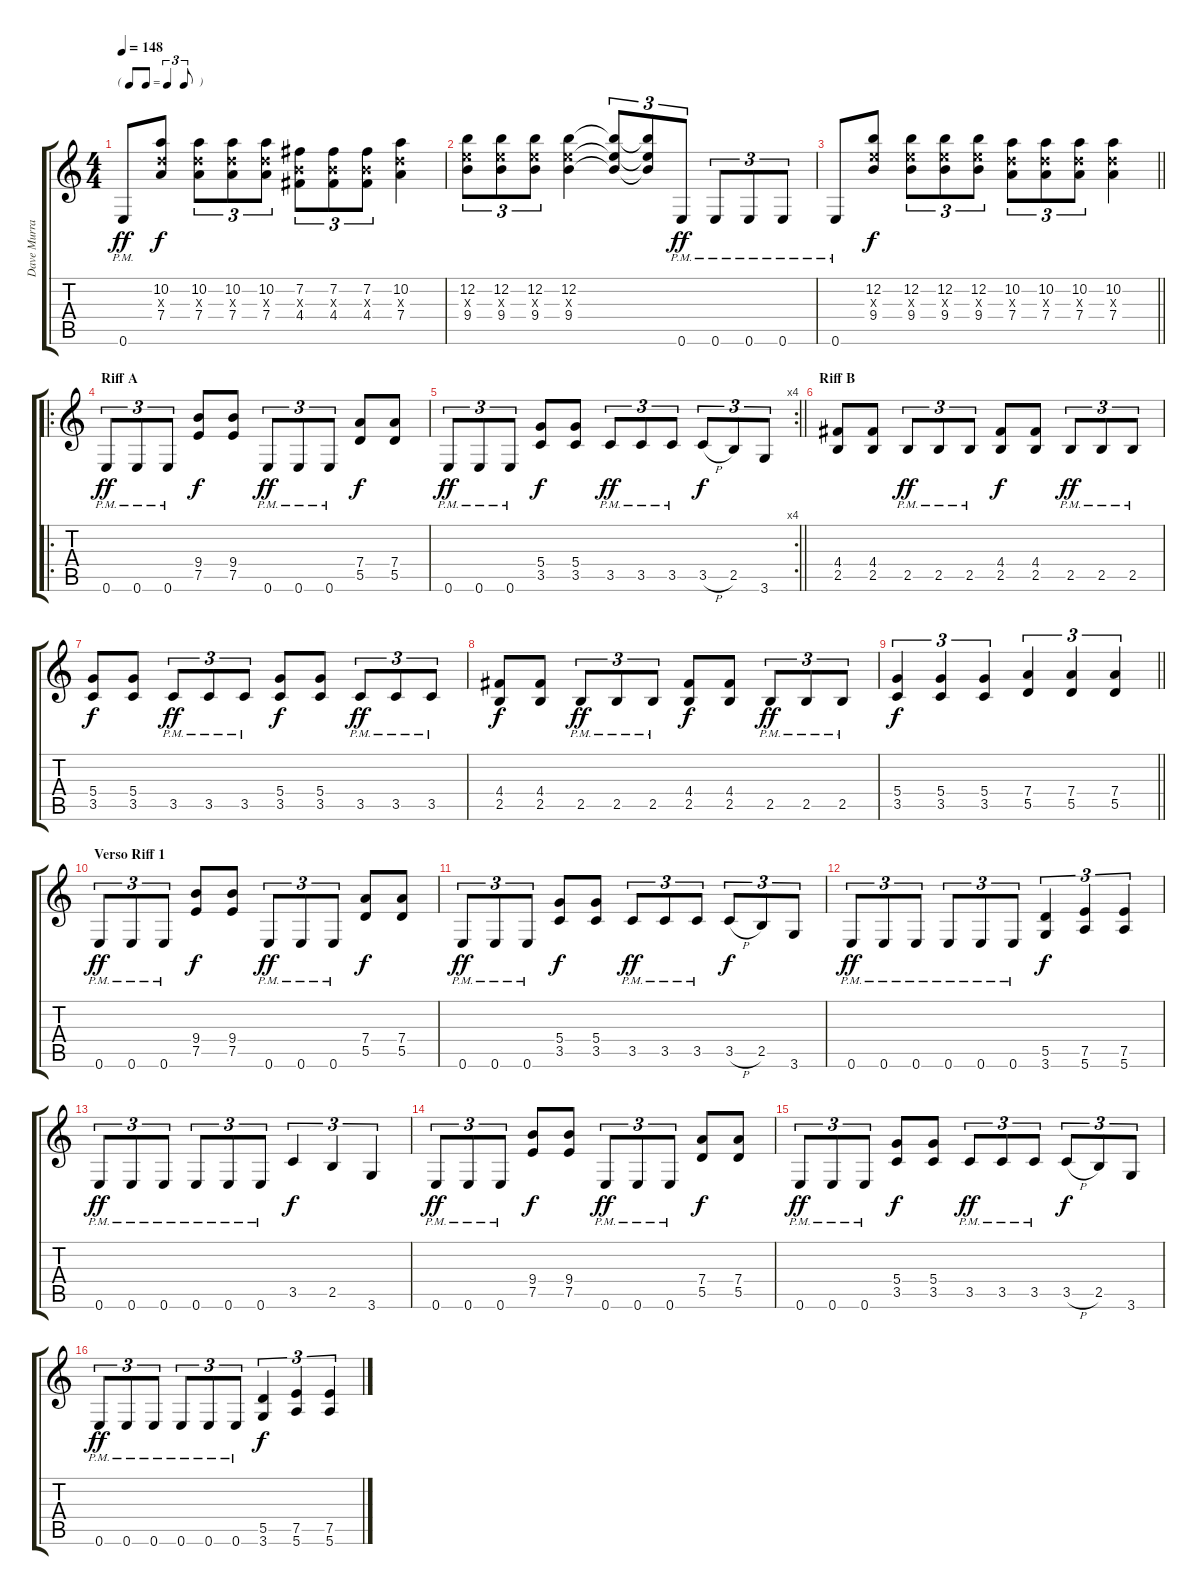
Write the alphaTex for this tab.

\track ("Dave Murray" "Dave Murra") {instrument distortionguitar}
\staff {score tabs}
\tuning (E4 B3 G3 D3 A2 E2) {hide}
\ts (4 4)
\tf triplet8th
\tempo 148
\clef g2
\ks c
0.6{pm}.8{dy ff} (10.2 7.3{x} 7.4).8{dy f} (10.2 7.3{x} 7.4).8{tu (3 2)} (10.2 7.3{x} 7.4).8{tu (3 2)} (10.2 7.3{x} 7.4).8{tu (3 2)} (7.2 4.3{x} 4.4).8{tu (3 2)} (7.2 4.3{x} 4.4).8{tu (3 2)} (7.2 4.3{x} 4.4).8{tu (3 2)} (10.2 7.3{x} 7.4).4 |
(12.2 9.3{x} 9.4).8{tu (3 2)} (12.2 9.3{x} 9.4).8{tu (3 2)} (12.2 9.3{x} 9.4).8{tu (3 2)} (12.2 9.3{x} 9.4).4 (12.2{t} 9.3{t} 9.4{t}).8{tu (3 2)} (12.2{t} 9.3{t} 9.4{t}).8{tu (3 2)} 0.6{pm}.8{tu (3 2) dy ff} 0.6{pm}.8{tu (3 2)} 0.6{pm}.8{tu (3 2)} 0.6{pm}.8{tu (3 2)} |
\barLineRight lightlight
0.6{pm}.8 (12.2 9.3{x} 9.4).8{dy f} (12.2 9.3{x} 9.4).8{tu (3 2)} (12.2 9.3{x} 9.4).8{tu (3 2)} (12.2 9.3{x} 9.4).8{tu (3 2)} (10.2 7.3{x} 7.4).8{tu (3 2)} (10.2 7.3{x} 7.4).8{tu (3 2)} (10.2 7.3{x} 7.4).8{tu (3 2)} (10.2 7.3{x} 7.4).4 |
\ro
\section ("" "Riff A")
0.6{pm}.8{tu (3 2) dy ff} 0.6{pm}.8{tu (3 2)} 0.6{pm}.8{tu (3 2)} (9.4 7.5).8{dy f} (9.4 7.5).8 0.6{pm}.8{tu (3 2) dy ff} 0.6{pm}.8{tu (3 2)} 0.6{pm}.8{tu (3 2)} (7.4 5.5).8{dy f} (7.4 5.5).8 |
\rc 4
\barLineRight lightlight
0.6{pm}.8{tu (3 2) dy ff} 0.6{pm}.8{tu (3 2)} 0.6{pm}.8{tu (3 2)} (5.4 3.5).8{dy f} (5.4 3.5).8 3.5{pm}.8{tu (3 2) dy ff} 3.5{pm}.8{tu (3 2)} 3.5{pm}.8{tu (3 2)} 3.5{h}.8{tu (3 2) dy f} 2.5.8{tu (3 2)} 3.6.8{tu (3 2)} |
\section ("" "Riff B")
(4.4 2.5).8 (4.4 2.5).8 2.5{pm}.8{tu (3 2) dy ff} 2.5{pm}.8{tu (3 2)} 2.5{pm}.8{tu (3 2)} (4.4 2.5).8{dy f} (4.4 2.5).8 2.5{pm}.8{tu (3 2) dy ff} 2.5{pm}.8{tu (3 2)} 2.5{pm}.8{tu (3 2)} |
(5.4 3.5).8{dy f} (5.4 3.5).8 3.5{pm}.8{tu (3 2) dy ff} 3.5{pm}.8{tu (3 2)} 3.5{pm}.8{tu (3 2)} (5.4 3.5).8{dy f} (5.4 3.5).8 3.5{pm}.8{tu (3 2) dy ff} 3.5{pm}.8{tu (3 2)} 3.5{pm}.8{tu (3 2)} |
(4.4 2.5).8{dy f} (4.4 2.5).8 2.5{pm}.8{tu (3 2) dy ff} 2.5{pm}.8{tu (3 2)} 2.5{pm}.8{tu (3 2)} (4.4 2.5).8{dy f} (4.4 2.5).8 2.5{pm}.8{tu (3 2) dy ff} 2.5{pm}.8{tu (3 2)} 2.5{pm}.8{tu (3 2)} |
\barLineRight lightlight
(5.4 3.5).4{tu (3 2) dy f} (5.4 3.5).4{tu (3 2)} (5.4 3.5).4{tu (3 2)} (7.4 5.5).4{tu (3 2)} (7.4 5.5).4{tu (3 2)} (7.4 5.5).4{tu (3 2)} |
\section ("" "Verso Riff 1")
0.6{pm}.8{tu (3 2) dy ff} 0.6{pm}.8{tu (3 2)} 0.6{pm}.8{tu (3 2)} (9.4 7.5).8{dy f} (9.4 7.5).8 0.6{pm}.8{tu (3 2) dy ff} 0.6{pm}.8{tu (3 2)} 0.6{pm}.8{tu (3 2)} (7.4 5.5).8{dy f} (7.4 5.5).8 |
0.6{pm}.8{tu (3 2) dy ff} 0.6{pm}.8{tu (3 2)} 0.6{pm}.8{tu (3 2)} (5.4 3.5).8{dy f} (5.4 3.5).8 3.5{pm}.8{tu (3 2) dy ff} 3.5{pm}.8{tu (3 2)} 3.5{pm}.8{tu (3 2)} 3.5{h}.8{tu (3 2) dy f} 2.5.8{tu (3 2)} 3.6.8{tu (3 2)} |
0.6{pm}.8{tu (3 2) dy ff} 0.6{pm}.8{tu (3 2)} 0.6{pm}.8{tu (3 2)} 0.6{pm}.8{tu (3 2)} 0.6{pm}.8{tu (3 2)} 0.6{pm}.8{tu (3 2)} (5.5 3.6).4{tu (3 2) dy f} (7.5 5.6).4{tu (3 2)} (7.5 5.6).4{tu (3 2)} |
0.6{pm}.8{tu (3 2) dy ff} 0.6{pm}.8{tu (3 2)} 0.6{pm}.8{tu (3 2)} 0.6{pm}.8{tu (3 2)} 0.6{pm}.8{tu (3 2)} 0.6{pm}.8{tu (3 2)} 3.5.4{tu (3 2) dy f} 2.5.4{tu (3 2)} 3.6.4{tu (3 2)} |
0.6{pm}.8{tu (3 2) dy ff} 0.6{pm}.8{tu (3 2)} 0.6{pm}.8{tu (3 2)} (9.4 7.5).8{dy f} (9.4 7.5).8 0.6{pm}.8{tu (3 2) dy ff} 0.6{pm}.8{tu (3 2)} 0.6{pm}.8{tu (3 2)} (7.4 5.5).8{dy f} (7.4 5.5).8 |
0.6{pm}.8{tu (3 2) dy ff} 0.6{pm}.8{tu (3 2)} 0.6{pm}.8{tu (3 2)} (5.4 3.5).8{dy f} (5.4 3.5).8 3.5{pm}.8{tu (3 2) dy ff} 3.5{pm}.8{tu (3 2)} 3.5{pm}.8{tu (3 2)} 3.5{h}.8{tu (3 2) dy f} 2.5.8{tu (3 2)} 3.6.8{tu (3 2)} |
0.6{pm}.8{tu (3 2) dy ff} 0.6{pm}.8{tu (3 2)} 0.6{pm}.8{tu (3 2)} 0.6{pm}.8{tu (3 2)} 0.6{pm}.8{tu (3 2)} 0.6{pm}.8{tu (3 2)} (5.5 3.6).4{tu (3 2) dy f} (7.5 5.6).4{tu (3 2)} (7.5 5.6).4{tu (3 2)}
